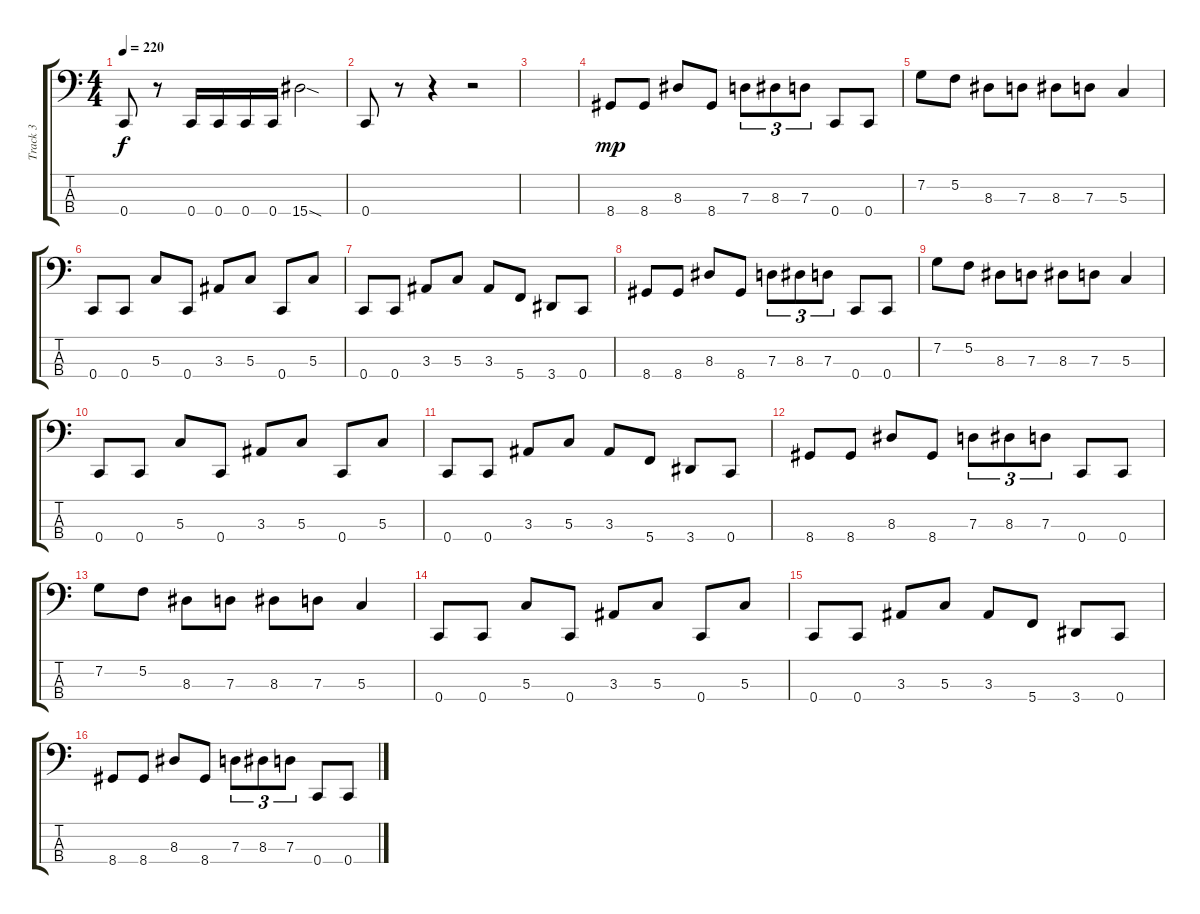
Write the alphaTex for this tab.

\track ("Track 3" "Track 3") {instrument electricbassfinger}
\staff {score tabs}
\tuning (F2 C2 G1 C1) {hide}
\ts (4 4)
\tempo 220
\clef f4
\ks c
0.4.8{dy f} r.8 0.4.16 0.4.16 0.4.16 0.4.16 15.4{sod}.2 |
0.4.8 r.8 r.4 r.2 |
|
8.4.8{dy mp} 8.4.8 8.3.8 8.4.8 7.3.8{tu (3 2)} 8.3.8{tu (3 2)} 7.3.8{tu (3 2)} 0.4.8 0.4.8 |
7.2.8 5.2.8 8.3.8 7.3.8 8.3.8 7.3.8 5.3.4 |
0.4.8 0.4.8 5.3.8 0.4.8 3.3.8 5.3.8 0.4.8 5.3.8 |
0.4.8 0.4.8 3.3.8 5.3.8 3.3.8 5.4.8 3.4.8 0.4.8 |
8.4.8 8.4.8 8.3.8 8.4.8 7.3.8{tu (3 2)} 8.3.8{tu (3 2)} 7.3.8{tu (3 2)} 0.4.8 0.4.8 |
7.2.8 5.2.8 8.3.8 7.3.8 8.3.8 7.3.8 5.3.4 |
0.4.8 0.4.8 5.3.8 0.4.8 3.3.8 5.3.8 0.4.8 5.3.8 |
0.4.8 0.4.8 3.3.8 5.3.8 3.3.8 5.4.8 3.4.8 0.4.8 |
8.4.8 8.4.8 8.3.8 8.4.8 7.3.8{tu (3 2)} 8.3.8{tu (3 2)} 7.3.8{tu (3 2)} 0.4.8 0.4.8 |
7.2.8 5.2.8 8.3.8 7.3.8 8.3.8 7.3.8 5.3.4 |
0.4.8 0.4.8 5.3.8 0.4.8 3.3.8 5.3.8 0.4.8 5.3.8 |
0.4.8 0.4.8 3.3.8 5.3.8 3.3.8 5.4.8 3.4.8 0.4.8 |
8.4.8 8.4.8 8.3.8 8.4.8 7.3.8{tu (3 2)} 8.3.8{tu (3 2)} 7.3.8{tu (3 2)} 0.4.8 0.4.8
